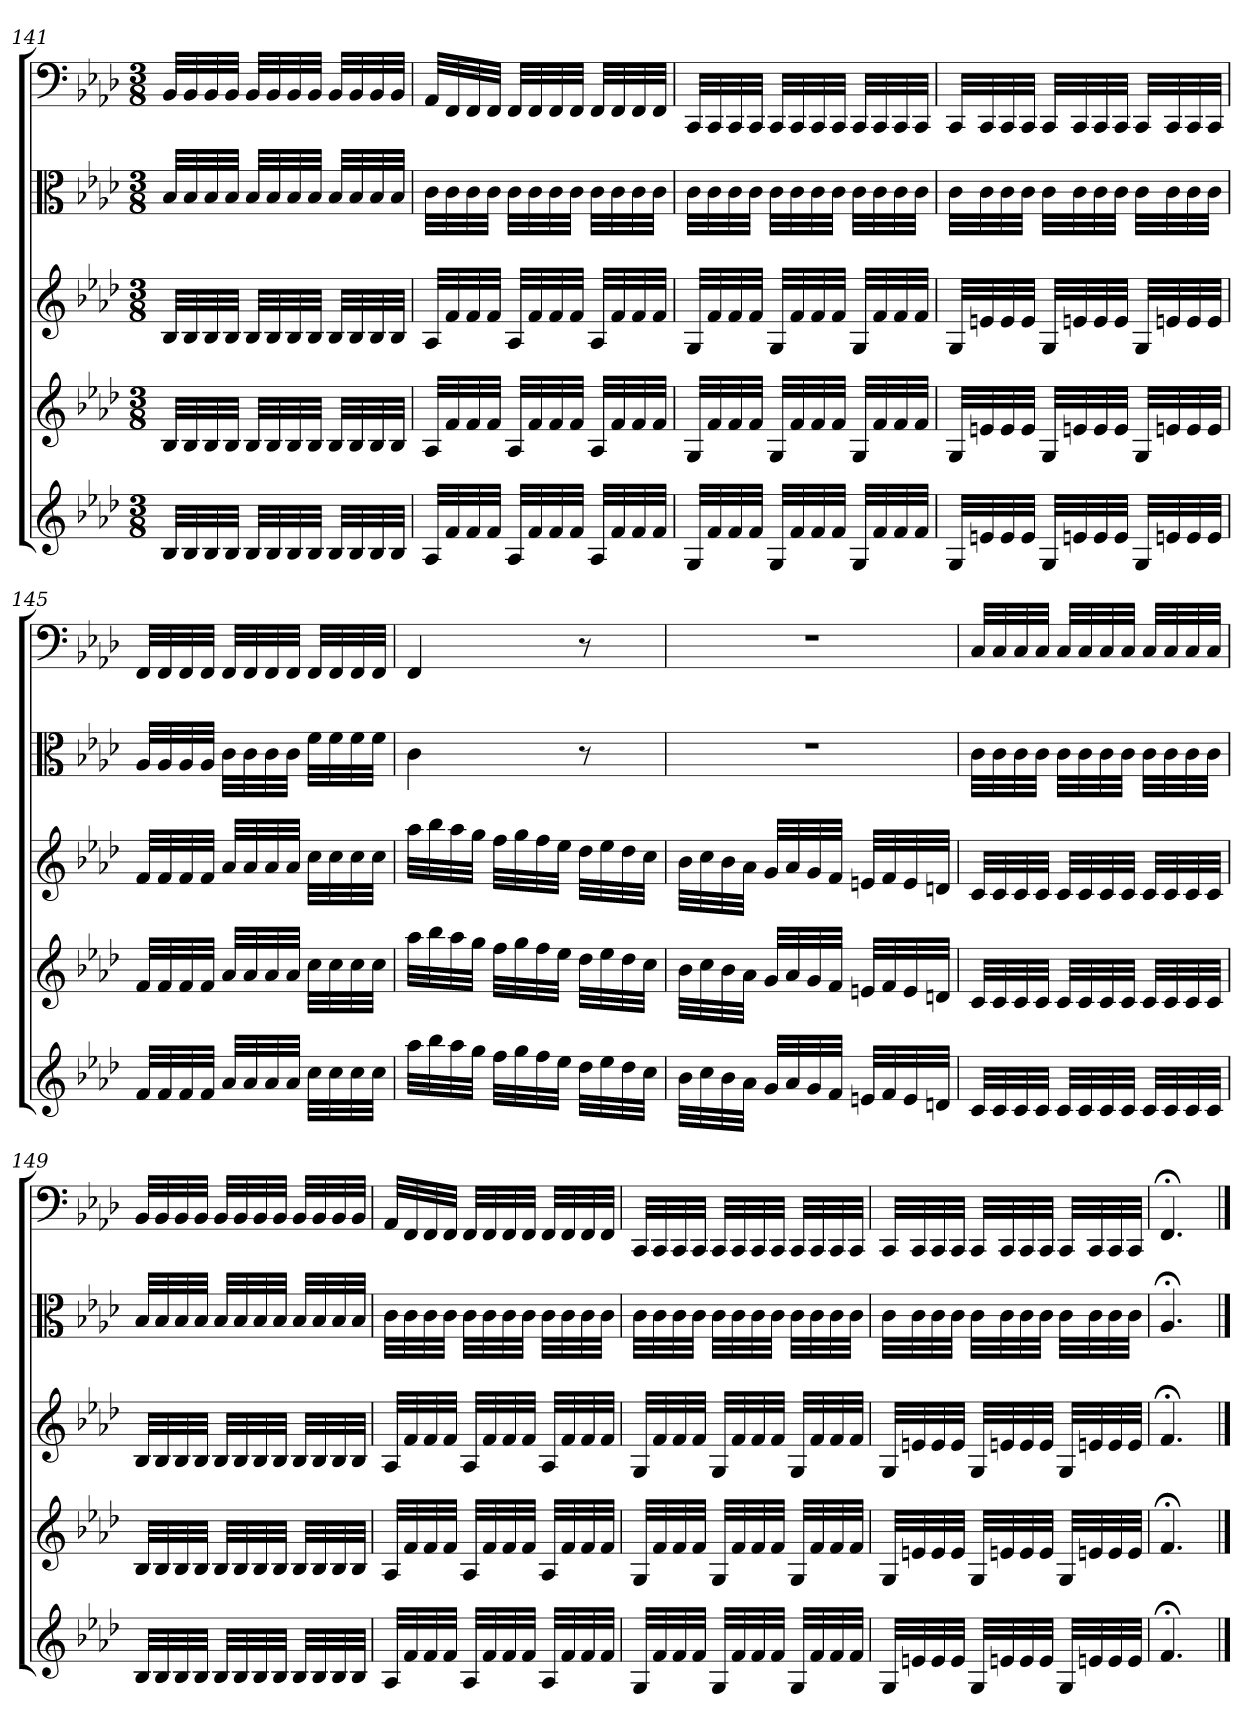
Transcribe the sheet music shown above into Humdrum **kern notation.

**kern	**kern	**kern	**kern	**kern
*part5	*part4	*part3	*part2	*part1
*staff5	*staff4	*staff3	*staff2	*staff1
*clefG2	*clefG2	*clefG2	*clefC3	*clefF4
*k[b-e-a-d-]	*k[b-e-a-d-]	*k[b-e-a-d-]	*k[b-e-a-d-]	*k[b-e-a-d-]
*f:	*f:	*f:	*f:	*f:
*M3/8	*M3/8	*M3/8	*M3/8	*M3/8
=141	=141	=141	=141	=141
32B-/LLL	32B-/LLL	32B-/LLL	32B-/LLL	32BB-/LLL
32B-/	32B-/	32B-/	32B-/	32BB-/
32B-/	32B-/	32B-/	32B-/	32BB-/
32B-/JJJ	32B-/JJJ	32B-/JJJ	32B-/JJJ	32BB-/JJJ
32B-/LLL	32B-/LLL	32B-/LLL	32B-/LLL	32BB-/LLL
32B-/	32B-/	32B-/	32B-/	32BB-/
32B-/	32B-/	32B-/	32B-/	32BB-/
32B-/JJJ	32B-/JJJ	32B-/JJJ	32B-/JJJ	32BB-/JJJ
32B-/LLL	32B-/LLL	32B-/LLL	32B-/LLL	32BB-/LLL
32B-/	32B-/	32B-/	32B-/	32BB-/
32B-/	32B-/	32B-/	32B-/	32BB-/
32B-/JJJ	32B-/JJJ	32B-/JJJ	32B-/JJJ	32BB-/JJJ
=142	=142	=142	=142	=142
32A-/LLL	32A-/LLL	32A-/LLL	32c\LLL	32AA-/LLL
32f/	32f/	32f/	32c\	32FF/
32f/	32f/	32f/	32c\	32FF/
32f/JJJ	32f/JJJ	32f/JJJ	32c\JJJ	32FF/JJJ
32A-/LLL	32A-/LLL	32A-/LLL	32c\LLL	32FF/LLL
32f/	32f/	32f/	32c\	32FF/
32f/	32f/	32f/	32c\	32FF/
32f/JJJ	32f/JJJ	32f/JJJ	32c\JJJ	32FF/JJJ
32A-/LLL	32A-/LLL	32A-/LLL	32c\LLL	32FF/LLL
32f/	32f/	32f/	32c\	32FF/
32f/	32f/	32f/	32c\	32FF/
32f/JJJ	32f/JJJ	32f/JJJ	32c\JJJ	32FF/JJJ
=143	=143	=143	=143	=143
32G/LLL	32G/LLL	32G/LLL	32c\LLL	32CC/LLL
32f/	32f/	32f/	32c\	32CC/
32f/	32f/	32f/	32c\	32CC/
32f/JJJ	32f/JJJ	32f/JJJ	32c\JJJ	32CC/JJJ
32G/LLL	32G/LLL	32G/LLL	32c\LLL	32CC/LLL
32f/	32f/	32f/	32c\	32CC/
32f/	32f/	32f/	32c\	32CC/
32f/JJJ	32f/JJJ	32f/JJJ	32c\JJJ	32CC/JJJ
32G/LLL	32G/LLL	32G/LLL	32c\LLL	32CC/LLL
32f/	32f/	32f/	32c\	32CC/
32f/	32f/	32f/	32c\	32CC/
32f/JJJ	32f/JJJ	32f/JJJ	32c\JJJ	32CC/JJJ
=144	=144	=144	=144	=144
32G/LLL	32G/LLL	32G/LLL	32c\LLL	32CC/LLL
32en/	32en/	32en/	32c\	32CC/
32e/	32e/	32e/	32c\	32CC/
32e/JJJ	32e/JJJ	32e/JJJ	32c\JJJ	32CC/JJJ
32G/LLL	32G/LLL	32G/LLL	32c\LLL	32CC/LLL
32en/	32en/	32en/	32c\	32CC/
32e/	32e/	32e/	32c\	32CC/
32e/JJJ	32e/JJJ	32e/JJJ	32c\JJJ	32CC/JJJ
32G/LLL	32G/LLL	32G/LLL	32c\LLL	32CC/LLL
32en/	32en/	32en/	32c\	32CC/
32e/	32e/	32e/	32c\	32CC/
32e/JJJ	32e/JJJ	32e/JJJ	32c\JJJ	32CC/JJJ
=145	=145	=145	=145	=145
32f/LLL	32f/LLL	32f/LLL	32A-/LLL	32FF/LLL
32f/	32f/	32f/	32A-/	32FF/
32f/	32f/	32f/	32A-/	32FF/
32f/JJJ	32f/JJJ	32f/JJJ	32A-/JJJ	32FF/JJJ
32a-/LLL	32a-/LLL	32a-/LLL	32c\LLL	32FF/LLL
32a-/	32a-/	32a-/	32c\	32FF/
32a-/	32a-/	32a-/	32c\	32FF/
32a-/JJJ	32a-/JJJ	32a-/JJJ	32c\JJJ	32FF/JJJ
32cc\LLL	32cc\LLL	32cc\LLL	32f\LLL	32FF/LLL
32cc\	32cc\	32cc\	32f\	32FF/
32cc\	32cc\	32cc\	32f\	32FF/
32cc\JJJ	32cc\JJJ	32cc\JJJ	32f\JJJ	32FF/JJJ
=146	=146	=146	=146	=146
32aa-\LLL	32aa-\LLL	32aa-\LLL	4c\	4FF/
32bb-\	32bb-\	32bb-\	.	.
32aa-\	32aa-\	32aa-\	.	.
32gg\JJJ	32gg\JJJ	32gg\JJJ	.	.
32ff\LLL	32ff\LLL	32ff\LLL	.	.
32gg\	32gg\	32gg\	.	.
32ff\	32ff\	32ff\	.	.
32ee-\JJJ	32ee-\JJJ	32ee-\JJJ	.	.
32dd-\LLL	32dd-\LLL	32dd-\LLL	8r	8r
32ee-\	32ee-\	32ee-\	.	.
32dd-\	32dd-\	32dd-\	.	.
32cc\JJJ	32cc\JJJ	32cc\JJJ	.	.
=147	=147	=147	=147	=147
32b-\LLL	32b-\LLL	32b-\LLL	4.r	4.r
32cc\	32cc\	32cc\	.	.
32b-\	32b-\	32b-\	.	.
32a-\JJJ	32a-\JJJ	32a-\JJJ	.	.
32g/LLL	32g/LLL	32g/LLL	.	.
32a-/	32a-/	32a-/	.	.
32g/	32g/	32g/	.	.
32f/JJJ	32f/JJJ	32f/JJJ	.	.
32en/LLL	32en/LLL	32en/LLL	.	.
32f/	32f/	32f/	.	.
32e/	32e/	32e/	.	.
32dn/JJJ	32dn/JJJ	32dn/JJJ	.	.
=148	=148	=148	=148	=148
32c/LLL	32c/LLL	32c/LLL	32c\LLL	32C/LLL
32c/	32c/	32c/	32c\	32C/
32c/	32c/	32c/	32c\	32C/
32c/JJJ	32c/JJJ	32c/JJJ	32c\JJJ	32C/JJJ
32c/LLL	32c/LLL	32c/LLL	32c\LLL	32C/LLL
32c/	32c/	32c/	32c\	32C/
32c/	32c/	32c/	32c\	32C/
32c/JJJ	32c/JJJ	32c/JJJ	32c\JJJ	32C/JJJ
32c/LLL	32c/LLL	32c/LLL	32c\LLL	32C/LLL
32c/	32c/	32c/	32c\	32C/
32c/	32c/	32c/	32c\	32C/
32c/JJJ	32c/JJJ	32c/JJJ	32c\JJJ	32C/JJJ
=149	=149	=149	=149	=149
32B-/LLL	32B-/LLL	32B-/LLL	32B-/LLL	32BB-/LLL
32B-/	32B-/	32B-/	32B-/	32BB-/
32B-/	32B-/	32B-/	32B-/	32BB-/
32B-/JJJ	32B-/JJJ	32B-/JJJ	32B-/JJJ	32BB-/JJJ
32B-/LLL	32B-/LLL	32B-/LLL	32B-/LLL	32BB-/LLL
32B-/	32B-/	32B-/	32B-/	32BB-/
32B-/	32B-/	32B-/	32B-/	32BB-/
32B-/JJJ	32B-/JJJ	32B-/JJJ	32B-/JJJ	32BB-/JJJ
32B-/LLL	32B-/LLL	32B-/LLL	32B-/LLL	32BB-/LLL
32B-/	32B-/	32B-/	32B-/	32BB-/
32B-/	32B-/	32B-/	32B-/	32BB-/
32B-/JJJ	32B-/JJJ	32B-/JJJ	32B-/JJJ	32BB-/JJJ
=150	=150	=150	=150	=150
32A-/LLL	32A-/LLL	32A-/LLL	32c\LLL	32AA-/LLL
32f/	32f/	32f/	32c\	32FF/
32f/	32f/	32f/	32c\	32FF/
32f/JJJ	32f/JJJ	32f/JJJ	32c\JJJ	32FF/JJJ
32A-/LLL	32A-/LLL	32A-/LLL	32c\LLL	32FF/LLL
32f/	32f/	32f/	32c\	32FF/
32f/	32f/	32f/	32c\	32FF/
32f/JJJ	32f/JJJ	32f/JJJ	32c\JJJ	32FF/JJJ
32A-/LLL	32A-/LLL	32A-/LLL	32c\LLL	32FF/LLL
32f/	32f/	32f/	32c\	32FF/
32f/	32f/	32f/	32c\	32FF/
32f/JJJ	32f/JJJ	32f/JJJ	32c\JJJ	32FF/JJJ
=151	=151	=151	=151	=151
32G/LLL	32G/LLL	32G/LLL	32c\LLL	32CC/LLL
32f/	32f/	32f/	32c\	32CC/
32f/	32f/	32f/	32c\	32CC/
32f/JJJ	32f/JJJ	32f/JJJ	32c\JJJ	32CC/JJJ
32G/LLL	32G/LLL	32G/LLL	32c\LLL	32CC/LLL
32f/	32f/	32f/	32c\	32CC/
32f/	32f/	32f/	32c\	32CC/
32f/JJJ	32f/JJJ	32f/JJJ	32c\JJJ	32CC/JJJ
32G/LLL	32G/LLL	32G/LLL	32c\LLL	32CC/LLL
32f/	32f/	32f/	32c\	32CC/
32f/	32f/	32f/	32c\	32CC/
32f/JJJ	32f/JJJ	32f/JJJ	32c\JJJ	32CC/JJJ
=152	=152	=152	=152	=152
32G/LLL	32G/LLL	32G/LLL	32c\LLL	32CC/LLL
32en/	32en/	32en/	32c\	32CC/
32e/	32e/	32e/	32c\	32CC/
32e/JJJ	32e/JJJ	32e/JJJ	32c\JJJ	32CC/JJJ
32G/LLL	32G/LLL	32G/LLL	32c\LLL	32CC/LLL
32en/	32en/	32en/	32c\	32CC/
32e/	32e/	32e/	32c\	32CC/
32e/JJJ	32e/JJJ	32e/JJJ	32c\JJJ	32CC/JJJ
32G/LLL	32G/LLL	32G/LLL	32c\LLL	32CC/LLL
32en/	32en/	32en/	32c\	32CC/
32e/	32e/	32e/	32c\	32CC/
32e/JJJ	32e/JJJ	32e/JJJ	32c\JJJ	32CC/JJJ
=153	=153	=153	=153	=153
4.f;</	4.f;</	4.f;</	4.A-;</	4.FF;</
==	==	==	==	==
*-	*-	*-	*-	*-
